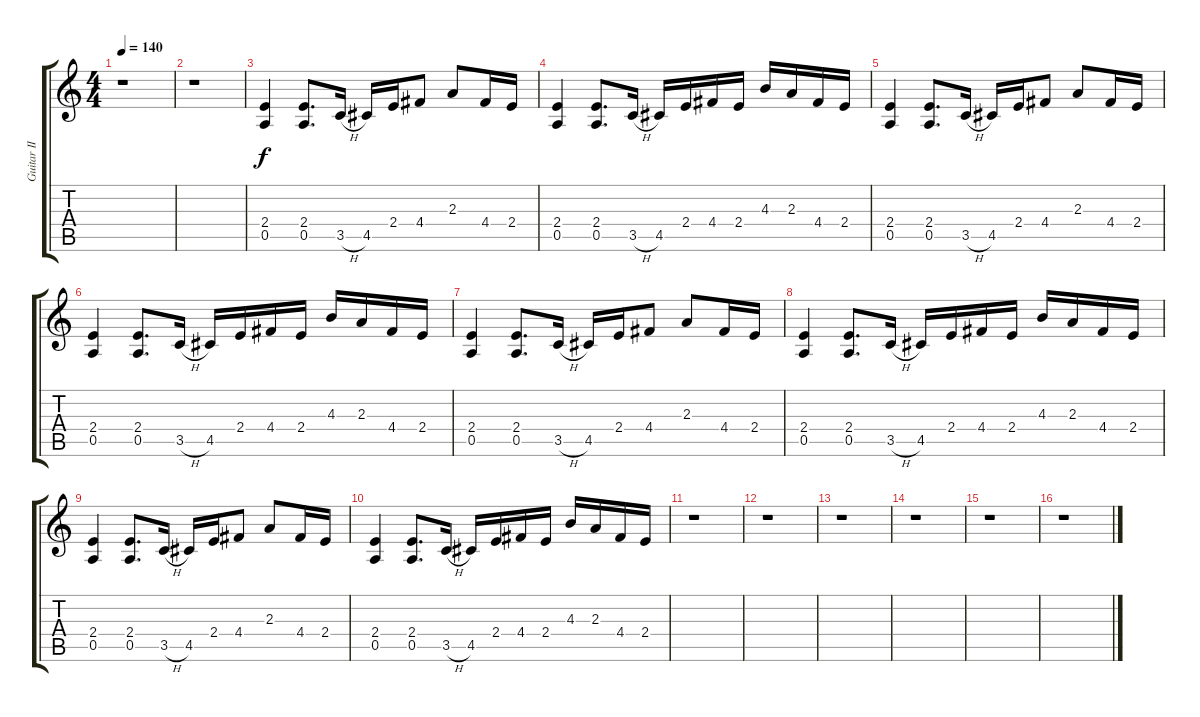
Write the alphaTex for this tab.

\track ("Guitar II" "Guitar II") {instrument distortionguitar}
\staff {score tabs}
\tuning (E4 B3 G3 D3 A2 E2) {hide}
\ts (4 4)
\tempo 140
\clef g2
\ks c
r.1{dy f} |
r.1 |
(2.4 0.5).4 (2.4 0.5).8{d} 3.5{h}.16 4.5.16 2.4.16 4.4.8 2.3.8 4.4.16 2.4.16 |
(2.4 0.5).4 (2.4 0.5).8{d} 3.5{h}.16 4.5.16 2.4.16 4.4.16 2.4.16 4.3.16 2.3.16 4.4.16 2.4.16 |
(2.4 0.5).4 (2.4 0.5).8{d} 3.5{h}.16 4.5.16 2.4.16 4.4.8 2.3.8 4.4.16 2.4.16 |
(2.4 0.5).4 (2.4 0.5).8{d} 3.5{h}.16 4.5.16 2.4.16 4.4.16 2.4.16 4.3.16 2.3.16 4.4.16 2.4.16 |
(2.4 0.5).4 (2.4 0.5).8{d} 3.5{h}.16 4.5.16 2.4.16 4.4.8 2.3.8 4.4.16 2.4.16 |
(2.4 0.5).4 (2.4 0.5).8{d} 3.5{h}.16 4.5.16 2.4.16 4.4.16 2.4.16 4.3.16 2.3.16 4.4.16 2.4.16 |
(2.4 0.5).4 (2.4 0.5).8{d} 3.5{h}.16 4.5.16 2.4.16 4.4.8 2.3.8 4.4.16 2.4.16 |
(2.4 0.5).4 (2.4 0.5).8{d} 3.5{h}.16 4.5.16 2.4.16 4.4.16 2.4.16 4.3.16 2.3.16 4.4.16 2.4.16 |
r.1 |
r.1 |
r.1 |
r.1 |
r.1 |
r.1
